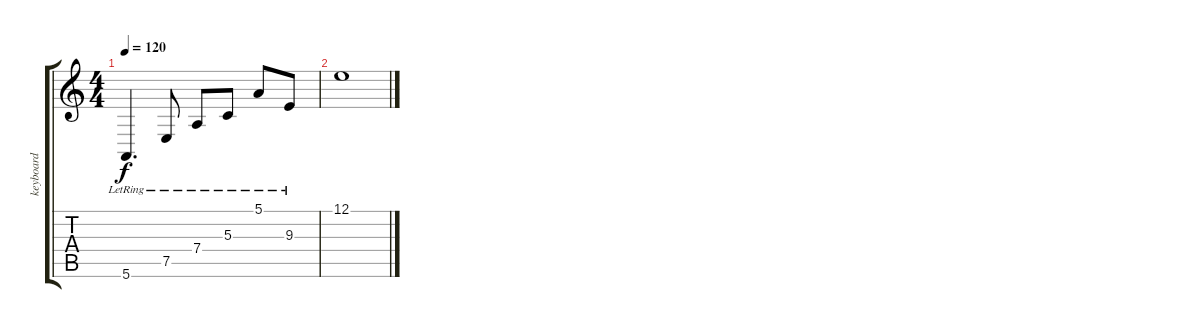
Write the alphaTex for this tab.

\track ("keyboard" "keyboard") {instrument brightacousticpiano}
\staff {score tabs}
\tuning (E4 B3 G3 D3 A2 E2) {hide}
\ts (4 4)
\tempo 120
\clef g2
\ks c
5.6{lr}.4{d dy f} 7.5{lr}.8 7.4{lr}.8 5.3{lr}.8 5.1{lr}.8 9.3{lr}.8 |
12.1.1
